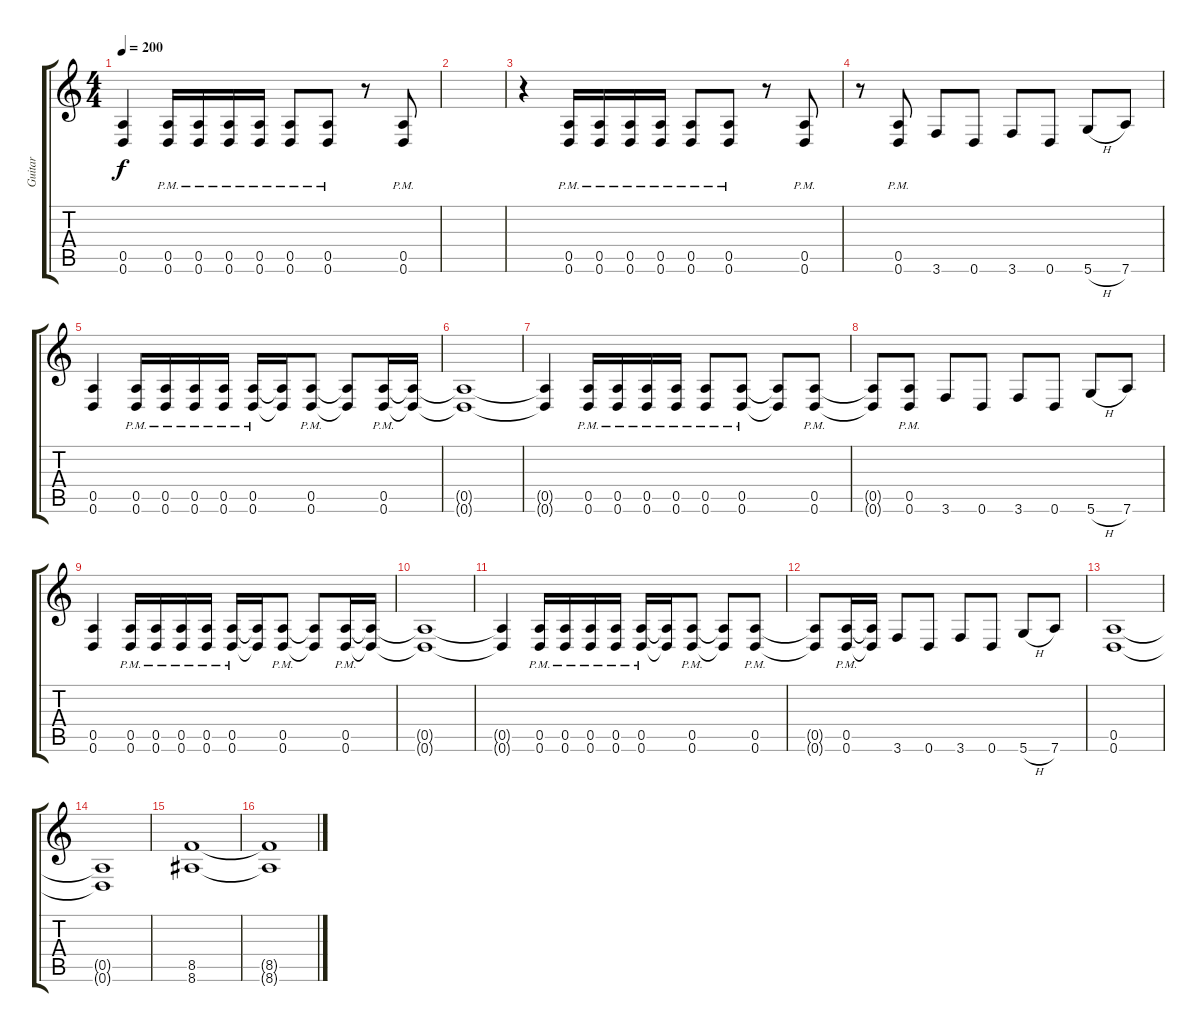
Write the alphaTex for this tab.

\track ("Guitar" "Guitar") {instrument distortionguitar}
\staff {score tabs}
\tuning (E4 B3 G3 D3 A2 D2) {hide}
\ts (4 4)
\tempo 200
\clef g2
\ks c
(0.5 0.6).4{dy f} (0.5{pm} 0.6{pm}).16 (0.5{pm} 0.6{pm}).16 (0.5{pm} 0.6{pm}).16 (0.5{pm} 0.6{pm}).16 (0.5{pm} 0.6{pm}).8 (0.5{pm} 0.6{pm}).8 r.8 (0.5{pm} 0.6{pm}).8 |
|
r.4 (0.5{pm} 0.6{pm}).16 (0.5{pm} 0.6{pm}).16 (0.5{pm} 0.6{pm}).16 (0.5{pm} 0.6{pm}).16 (0.5{pm} 0.6{pm}).8 (0.5{pm} 0.6{pm}).8 r.8 (0.5{pm} 0.6{pm}).8 |
r.8 (0.5{pm} 0.6{pm}).8 3.6.8 0.6.8 3.6.8 0.6.8 5.6{h}.8 7.6.8 |
(0.5 0.6).4 (0.5{pm} 0.6{pm}).16 (0.5{pm} 0.6{pm}).16 (0.5{pm} 0.6{pm}).16 (0.5{pm} 0.6{pm}).16 (0.5{pm} 0.6{pm}).16 (0.5{t} 0.6{t}).16 (0.5{pm} 0.6{pm}).8 (0.5{t} 0.6{t}).8 (0.5{pm} 0.6{pm}).16 (0.5{t} 0.6{t}).16 |
(0.5{t} 0.6{t}).1 |
(0.5{t} 0.6{t}).4 (0.5{pm} 0.6{pm}).16 (0.5{pm} 0.6{pm}).16 (0.5{pm} 0.6{pm}).16 (0.5{pm} 0.6{pm}).16 (0.5{pm} 0.6{pm}).8 (0.5{pm} 0.6{pm}).8 (0.5{t} 0.6{t}).8 (0.5{pm} 0.6{pm}).8 |
(0.5{t} 0.6{t}).8 (0.5{pm} 0.6{pm}).8 3.6.8 0.6.8 3.6.8 0.6.8 5.6{h}.8 7.6.8 |
(0.5 0.6).4 (0.5{pm} 0.6{pm}).16 (0.5{pm} 0.6{pm}).16 (0.5{pm} 0.6{pm}).16 (0.5{pm} 0.6{pm}).16 (0.5{pm} 0.6{pm}).16 (0.5{t} 0.6{t}).16 (0.5{pm} 0.6{pm}).8 (0.5{t} 0.6{t}).8 (0.5{pm} 0.6{pm}).16 (0.5{t} 0.6{t}).16 |
(0.5{t} 0.6{t}).1 |
(0.5{t} 0.6{t}).4 (0.5{pm} 0.6{pm}).16 (0.5{pm} 0.6{pm}).16 (0.5{pm} 0.6{pm}).16 (0.5{pm} 0.6{pm}).16 (0.5{pm} 0.6{pm}).16 (0.5{t} 0.6{t}).16 (0.5{pm} 0.6{pm}).8 (0.5{t} 0.6{t}).8 (0.5{pm} 0.6{pm}).8 |
(0.5{t} 0.6{t}).8 (0.5{pm} 0.6{pm}).16 (0.5{t} 0.6{t}).16 3.6.8 0.6.8 3.6.8 0.6.8 5.6{h}.8 7.6.8 |
(0.5 0.6).1 |
(0.5{t} 0.6{t}).1 |
(8.5 8.6).1 |
(8.5{t} 8.6{t}).1
